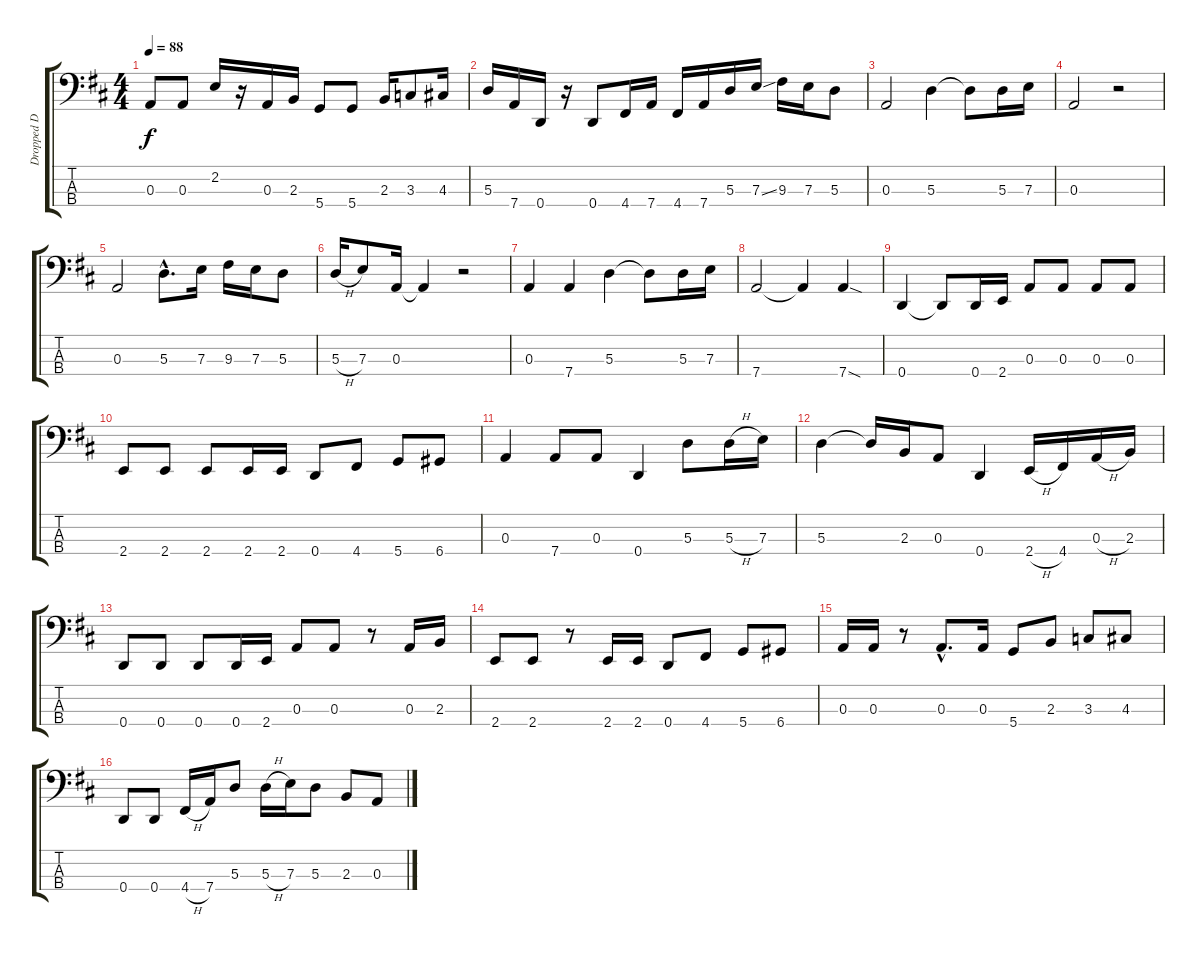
\track ("Dropped D bass" "Dropped D ") {instrument electricbasspick}
\staff {score tabs}
\tuning (G2 D2 A1 D1) {hide}
\ts (4 4)
\tempo 88
\clef f4
\ks d
0.3.8{dy f} 0.3.8 2.2.16 r.16 0.3.16 2.3.16 5.4.8 5.4.8 2.3.16 3.3.8 4.3.16 |
5.3.16 7.4.16 0.4.16 r.16 0.4.8 4.4.16 7.4.16 4.4.16 7.4.16 5.3.16 7.3{ss}.16 9.3.16 7.3.16 5.3.8 |
0.3.2 5.3.4 5.3{t}.8 5.3.16 7.3.16 |
0.3.2 r.2 |
0.3.2 5.3{hac}.8{d} 7.3.16 9.3.16 7.3.16 5.3.8 |
5.3{h}.16 7.3.8 0.3.16 0.3{t}.4 r.2 |
0.3.4 7.4.4 5.3.4 5.3{t}.8 5.3.16 7.3.16 |
7.4.2 7.4{t}.4 7.4{sod}.4 |
0.4.4 0.4{t}.8 0.4.16 2.4.16 0.3.8 0.3.8 0.3.8 0.3.8 |
2.4.8 2.4.8 2.4.8 2.4.16 2.4.16 0.4.8 4.4.8 5.4.8 6.4.8 |
0.3.4 7.4.8 0.3.8 0.4.4 5.3.8 5.3{h}.16 7.3.16 |
5.3.4 5.3{t}.16 2.3.16 0.3.8 0.4.4 2.4{h}.16 4.4.16 0.3{h}.16 2.3.16 |
0.4.8 0.4.8 0.4.8 0.4.16 2.4.16 0.3.8 0.3.8 r.8 0.3.16 2.3.16 |
2.4.8 2.4.8 r.8 2.4.16 2.4.16 0.4.8 4.4.8 5.4.8 6.4.8 |
0.3.16 0.3.16 r.8 0.3{hac}.8{d} 0.3.16 5.4.8 2.3.8 3.3.8 4.3.8 |
0.4.8 0.4.8 4.4{h}.16 7.4.16 5.3.8 5.3{h}.16 7.3.16 5.3.8 2.3.8 0.3.8
